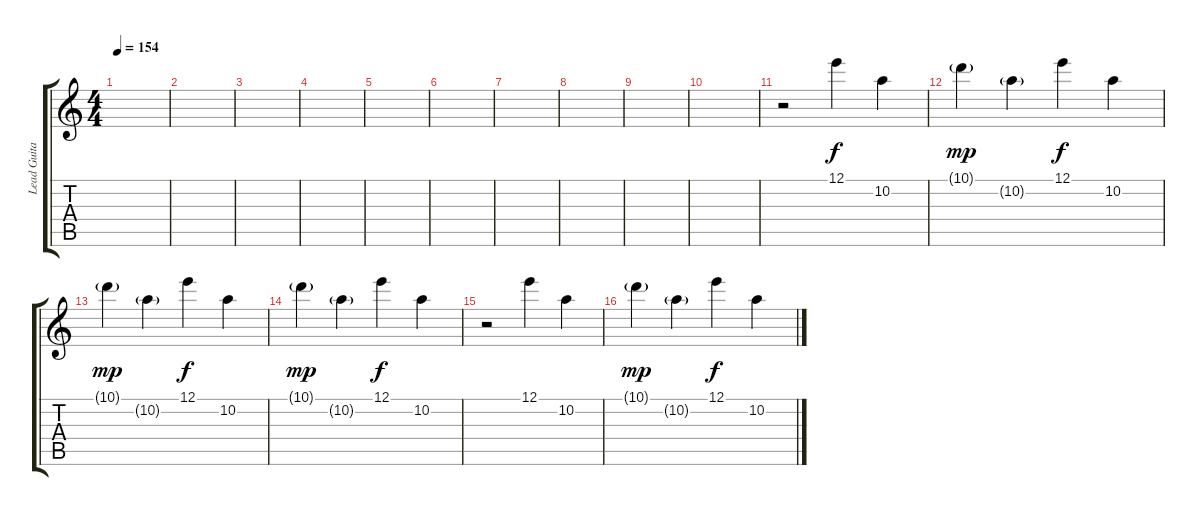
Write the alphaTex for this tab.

\track ("Lead Guitar 1" "Lead Guita") {instrument overdrivenguitar}
\staff {score tabs}
\tuning (E4 B3 G3 D3 A2 E2) {hide}
\ts (4 4)
\tempo 154
\clef g2
\ks c
|
|
|
|
|
|
|
|
|
|
r.2 12.1.4 10.2.4 |
10.1{g}.4{dy mp} 10.2{g}.4 12.1.4{dy f} 10.2.4 |
10.1{g}.4{dy mp} 10.2{g}.4 12.1.4{dy f} 10.2.4 |
10.1{g}.4{dy mp} 10.2{g}.4 12.1.4{dy f} 10.2.4 |
r.2 12.1.4 10.2.4 |
10.1{g}.4{dy mp} 10.2{g}.4 12.1.4{dy f} 10.2.4
